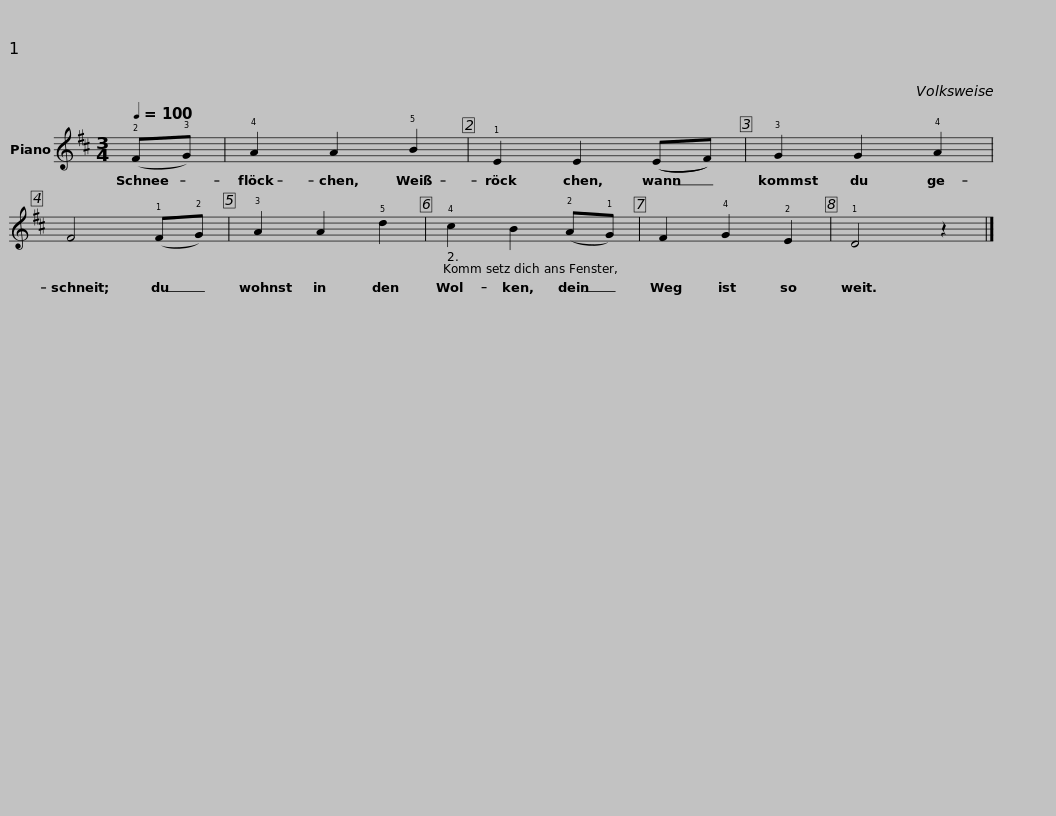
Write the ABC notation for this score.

X:1
L:1/8
Q:1/4=100
M:3/4
I:linebreak $
K:D
V:1 treble
V:1
 (!2!F!3!G) | !4!A2 A2 !5!B2 | !1!E2 E2 ((EF)) | !3!G2 G2 !4!A2 | F4 (!1!F!2!G) | %5
 !3!A2 A2 !5!d2 |$ !4!c2 B2 (!2!A!1!G) | F2 !4!G2 !2!E2 | !1!D4 z2 |] %9
